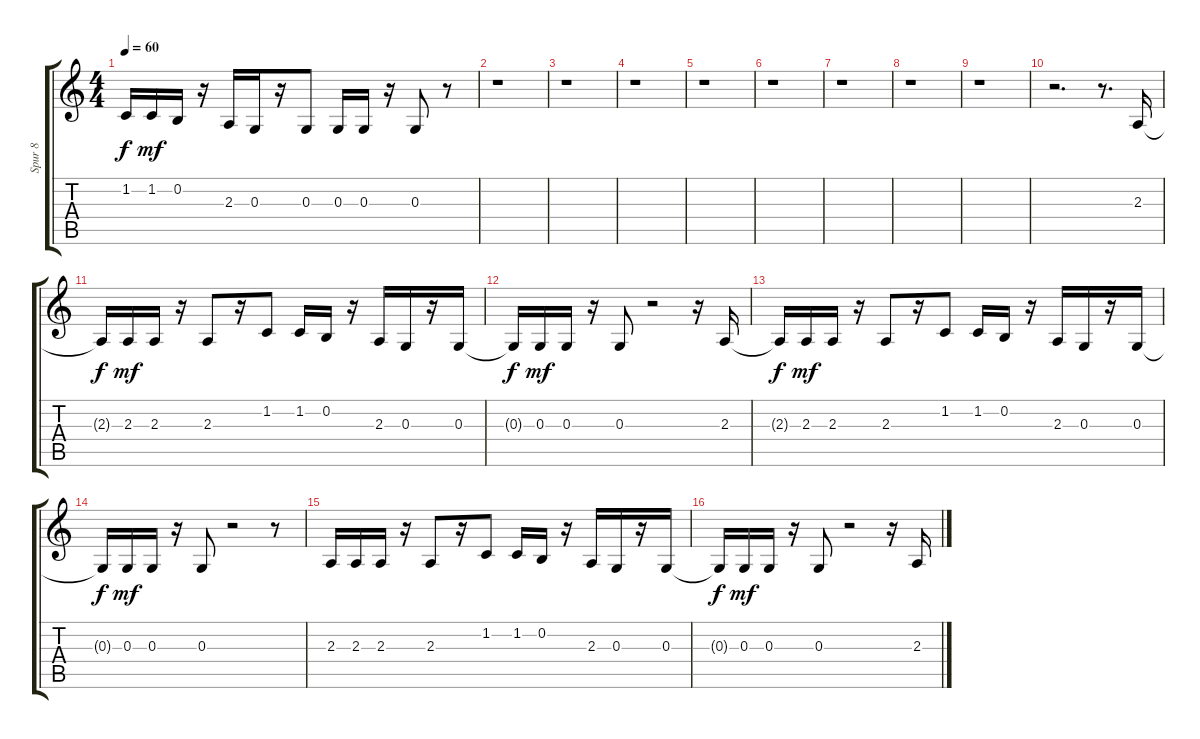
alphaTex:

\track ("Spur 8" "Spur 8") {instrument acousticgrandpiano}
\staff {score tabs}
\tuning (E4 B3 G3 D3 A2 E2) {hide}
\ts (4 4)
\tempo 60
\clef g2
\ks c
1.2{t}.16{dy f} 1.2.16{dy mf} 0.2.16 r.16 2.3.16 0.3.16 r.16 0.3.8 0.3.16 0.3.16 r.16 0.3.8 r.8 |
r.1 |
r.1 |
r.1 |
r.1 |
r.1 |
r.1 |
r.1 |
r.1 |
r.2{d} r.8{d} 2.3.16 |
2.3{t}.16{dy f} 2.3.16{dy mf} 2.3.16 r.16 2.3.8 r.16 1.2.8 1.2.16 0.2.16 r.16 2.3.16 0.3.16 r.16 0.3.16 |
0.3{t}.16{dy f} 0.3.16{dy mf} 0.3.16 r.16 0.3.8 r.2 r.16 2.3.16 |
2.3{t}.16{dy f} 2.3.16{dy mf} 2.3.16 r.16 2.3.8 r.16 1.2.8 1.2.16 0.2.16 r.16 2.3.16 0.3.16 r.16 0.3.16 |
0.3{t}.16{dy f} 0.3.16{dy mf} 0.3.16 r.16 0.3.8 r.2 r.8 |
2.3.16 2.3.16 2.3.16 r.16 2.3.8 r.16 1.2.8 1.2.16 0.2.16 r.16 2.3.16 0.3.16 r.16 0.3.16 |
0.3{t}.16{dy f} 0.3.16{dy mf} 0.3.16 r.16 0.3.8 r.2 r.16 2.3.16
